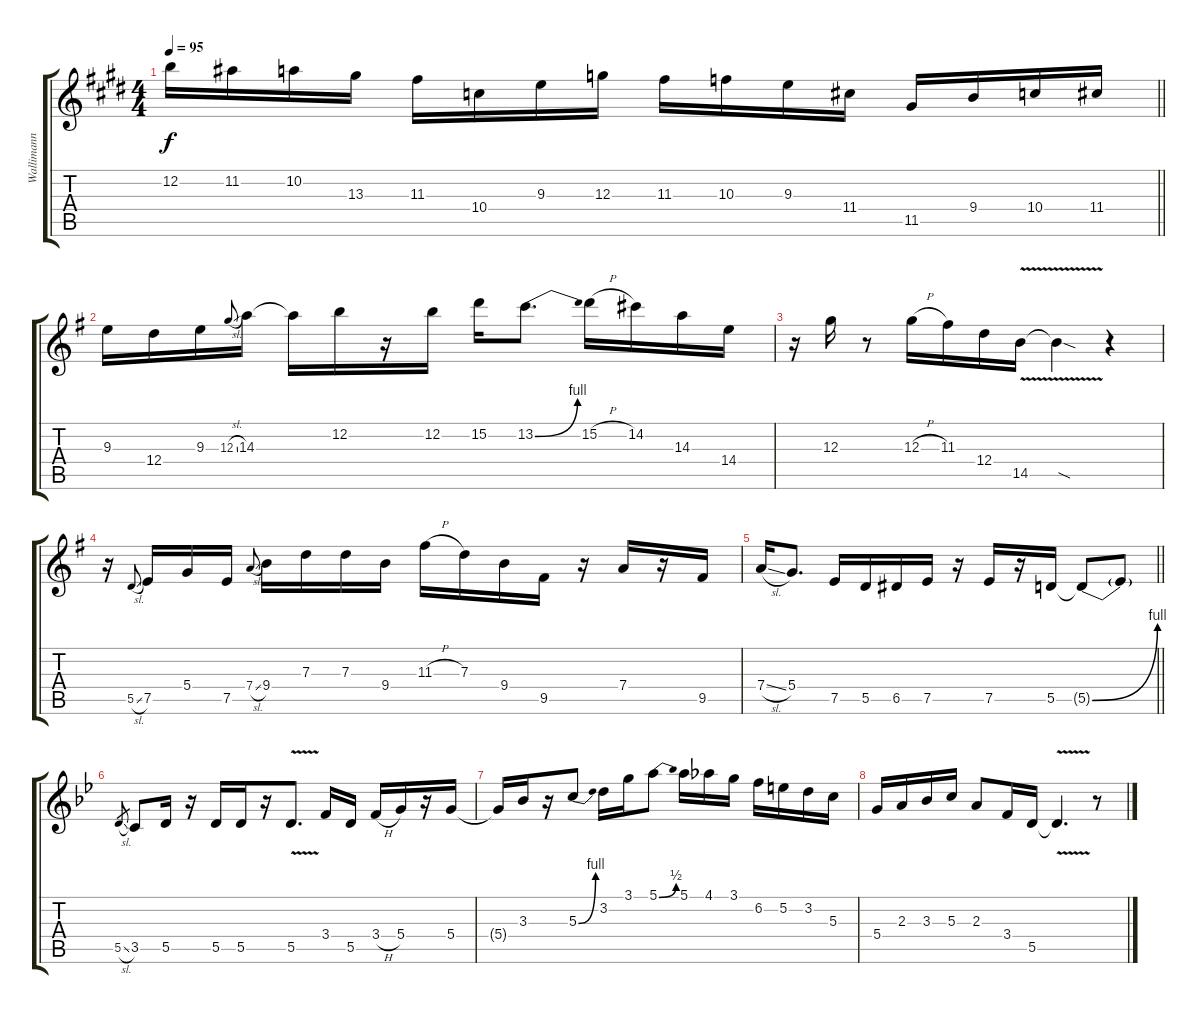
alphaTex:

\track ("Wallimann" "Wallimann") {instrument distortionguitar}
\staff {score tabs}
\tuning (E4 B3 G3 D3 A2 E2) {hide}
\ts (4 4)
\tempo 95
\clef g2
\barLineRight lightlight
\ks c#minor
12.2.16{dy f} 11.2.16 10.2.16 13.3.16 11.3.16 10.4.16 9.3.16 12.3.16 11.3.16 10.3.16 9.3.16 11.4.16 11.5.16 9.4.16 10.4.16 11.4.16 |
\ks eminor
9.3.16 12.4.16 9.3.16 12.3{sl}.8{gr onbeat} 14.3.16 14.3{t}.16 12.2.16 r.16 12.2.16 15.2.16 13.2{be (bend 0 0 60 4)}.8{d} 15.2{h}.16 14.2.16 14.3.16 14.4.16 |
r.16 12.3.16 r.8 12.3{h}.16 11.3.16 12.4.16 14.5{v}.16 14.5{sod t}.4 r.4 |
r.16 5.5{sl}.8{gr onbeat} 7.5.16 5.4.16 7.5.16 7.4{sl}.8{gr onbeat} 9.4.16 7.3.16 7.3.16 9.4.16 11.3{h}.16 7.3.16 9.4.16 9.5.16 r.16 7.4.16 r.16 9.5.16 |
\barLineRight lightlight
7.4{sl}.16 5.4.8{d} 7.5.16 5.5.16 6.5.16 7.5.16 r.16 7.5.16 r.16 5.5.16 5.5{be (bend 0 0 60 4) t}.8 5.5{t}.8 |
\ks gminor
5.5{sl}.8{gr} 3.5.8 5.5.16 r.16 5.5.16 5.5.16 r.16 5.5{v}.8{d} 3.4.16 5.5.16 3.4{h}.16 5.4.16 r.16 5.4.16 |
5.4{t}.16 3.3.16 r.16 5.3{be (bend 0 0 60 4)}.8 3.2.16 3.1.16 5.1{be (bend 0 0 60 2)}.8 5.1.16 4.1.16 3.1.16 6.2.16 5.2.16 3.2.16 5.3.16 |
5.4.16 2.3.16 3.3.16 5.3.16 2.3.8 3.4.16 5.5.16 5.5{v t}.4{d} r.8
